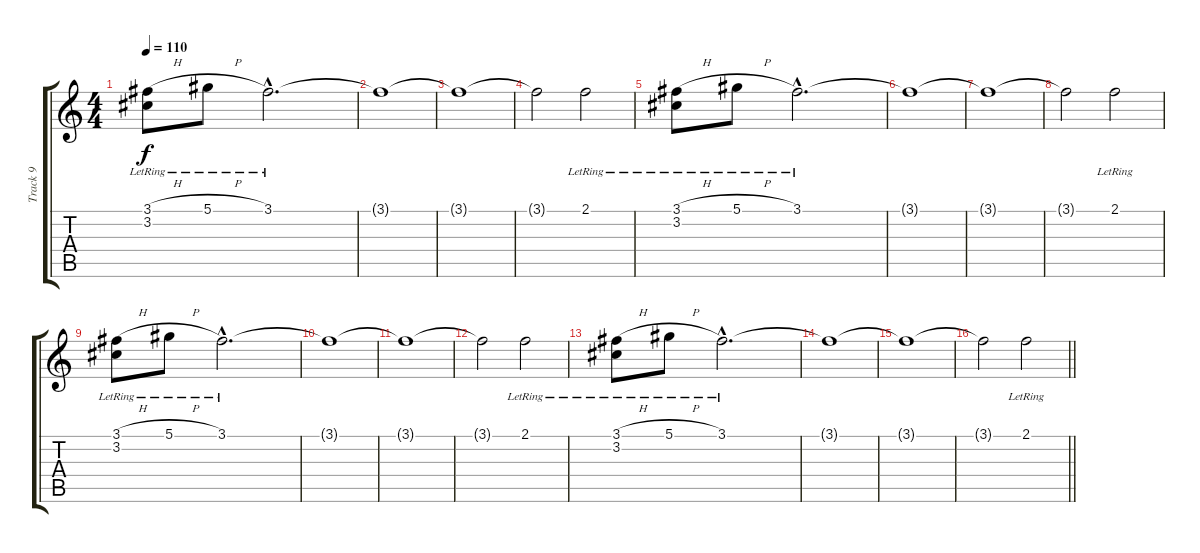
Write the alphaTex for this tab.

\track ("Track 9" "Track 9") {instrument electricguitarjazz}
\staff {score tabs}
\tuning (Eb4 Bb3 Gb3 Db3 Ab2 Db2) {hide}
\ts (4 4)
\tempo 110
\clef g2
\ks c
(3.1{h lr} 3.2{lr}).8{dy f} 5.1{h lr}.8 3.1{hac lr}.2{d} |
3.1{t}.1 |
3.1{t}.1 |
3.1{t}.2 2.1{lr}.2 |
(3.1{h lr} 3.2{lr}).8 5.1{h lr}.8 3.1{hac lr}.2{d} |
3.1{t}.1 |
3.1{t}.1 |
3.1{t}.2 2.1{lr}.2 |
(3.1{h lr} 3.2{lr}).8 5.1{h lr}.8 3.1{hac lr}.2{d} |
3.1{t}.1 |
3.1{t}.1 |
3.1{t}.2 2.1{lr}.2 |
(3.1{h lr} 3.2{lr}).8 5.1{h lr}.8 3.1{hac lr}.2{d} |
3.1{t}.1 |
3.1{t}.1 |
\barLineRight lightlight
3.1{t}.2 2.1{lr}.2
